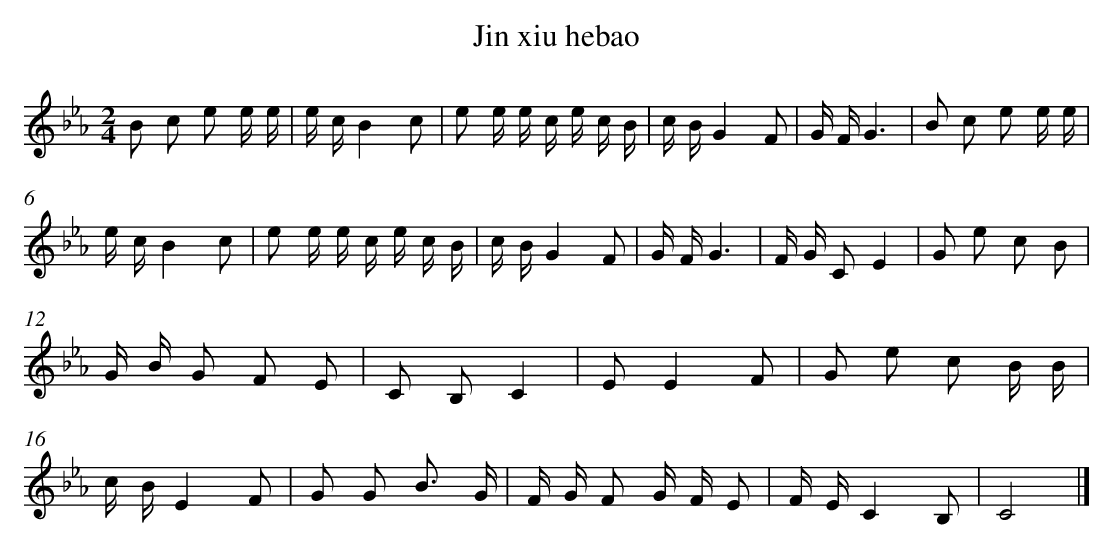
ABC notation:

X:1
T: Jin xiu hebao
L: 1/16
M: 2/4
K: Eb
B2 c2 e2 e e [I:setbarnb 1]|
e cB4c2 |
e2 e e c e c B |
c BG4F2 |
G FG6 |
B2 c2 e2 e e |
e cB4c2 |
e2 e e c e c B |
c BG4F2 |
G FG6 |
F G C2E4 |
G2 e2 c2 B2 |
G B G2 F2 E2 |
C2 B,2C4 |
E2E4F2 |
G2 e2 c2 B B |
c BE4F2 |
G2 G2 B3 G |
F G F2 G F E2 |
F EC4B,2 |
C8 |]
